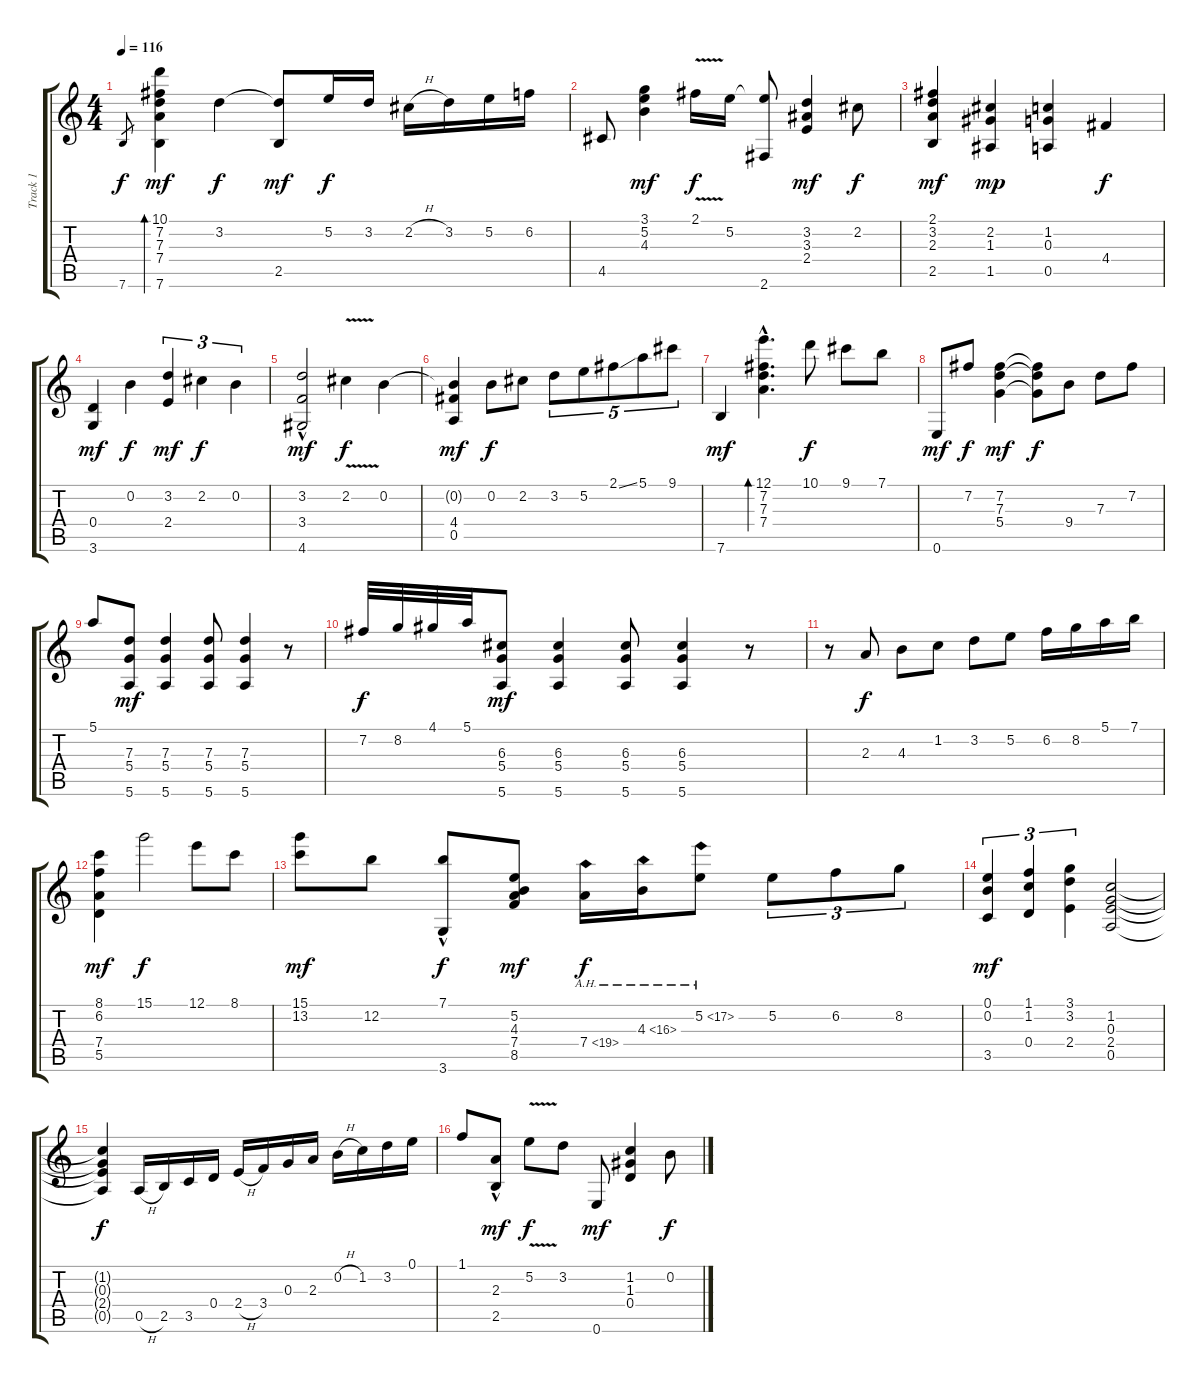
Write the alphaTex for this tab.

\track ("Track 1" "Track 1") {instrument acousticguitarnylon}
\staff {score tabs}
\tuning (E4 B3 G3 D3 A2 E2) {hide}
\ts (4 4)
\tempo 116
\clef g2
\ks c
7.6.8{gr dy f} (10.1 7.2 7.3 7.4 7.6).4{bd 240 dy mf} 3.2.4{dy f} (3.2{t} 2.5).8{dy mf} 5.2.16{dy f} 3.2.16 2.2{h}.16 3.2.16 5.2.16 6.2.16 |
4.5.8 (3.1 5.2 4.3).4{dy mf} 2.1{v}.16{dy f} 5.2.16 (5.2{t} 2.6).8 (3.2 3.3 2.4).4{dy mf} 2.2.8{dy f} |
(2.1 3.2 2.3 2.5).4{dy mf} (2.2 1.3 1.5).4{dy mp} (1.2 0.3 0.5).4 4.4.4{dy f} |
(0.4 3.6).4{dy mf} 0.2.4{dy f} (3.2 2.4).4{tu (3 2) dy mf} 2.2.4{tu (3 2) dy f} 0.2.4{tu (3 2)} |
(3.2 3.4{hac} 4.6{hac}).2{dy mf} 2.2{v}.4{dy f} 0.2.4 |
(0.2{t} 4.4 0.5).4{dy mf} 0.2.8{dy f} 2.2.8 3.2.8{tu (5 4)} 5.2.8{tu (5 4)} 2.1{ss}.8{tu (5 4)} 5.1.8{tu (5 4)} 9.1.8{tu (5 4)} |
7.6.4{dy mf} (12.1{hac} 7.2{hac} 7.3{hac} 7.4{hac}).4{d bd 240} 10.1.8{dy f} 9.1.8 7.1.8 |
0.6.8{dy mf} 7.2.8{dy f} (7.2 7.3 5.4).4{dy mf} (7.2{t} 7.3{t} 5.4{t}).8{dy f} 9.4.8 7.3.8 7.2.8 |
5.1.8 (7.3 5.4 5.6).8{dy mf} (7.3 5.4 5.6).4 (7.3 5.4 5.6).8 (7.3 5.4 5.6).4 r.8 |
7.2.32{dy f} 8.2.32 4.1.32 5.1.32 (6.3 5.4 5.6).8{dy mf} (6.3 5.4 5.6).4 (6.3 5.4 5.6).8 (6.3 5.4 5.6).4 r.8 |
r.8 2.3.8{dy f} 4.3.8 1.2.8 3.2.8 5.2.8 6.2.16 8.2.16 5.1.16 7.1.16 |
(8.1 6.2 7.4 5.5).4{dy mf} 15.1.2{dy f} 12.1.8 8.1.8 |
(15.1 13.2).8{dy mf} 12.2.8 (7.1{hac} 3.6).8{dy f} (5.2 4.3 7.4 8.5).8{dy mf} 7.4{ah 12}.16{dy f} 4.3{ah 12}.16 5.2{ah 12}.8 5.2.8{tu (3 2)} 6.2.8{tu (3 2)} 8.2.8{tu (3 2)} |
(0.1 0.2 3.5).4{tu (3 2) dy mf} (1.1 1.2 0.4).4{tu (3 2)} (3.1 3.2 2.4).4{tu (3 2)} (1.2 0.3 2.4 0.5).2 |
(1.2{t} 0.3{t} 2.4{t} 0.5{t}).4{dy f} 0.5{h}.16 2.5.16 3.5.16 0.4.16 2.4{h}.16 3.4.16 0.3.16 2.3.16 0.2{h}.16 1.2.16 3.2.16 0.1.16 |
1.1.8 (2.3{hac} 2.5{hac}).8{dy mf} 5.2{v}.8{dy f} 3.2.8 0.6.8{dy mf} (1.2 1.3 0.4).4 0.2.8{dy f}
